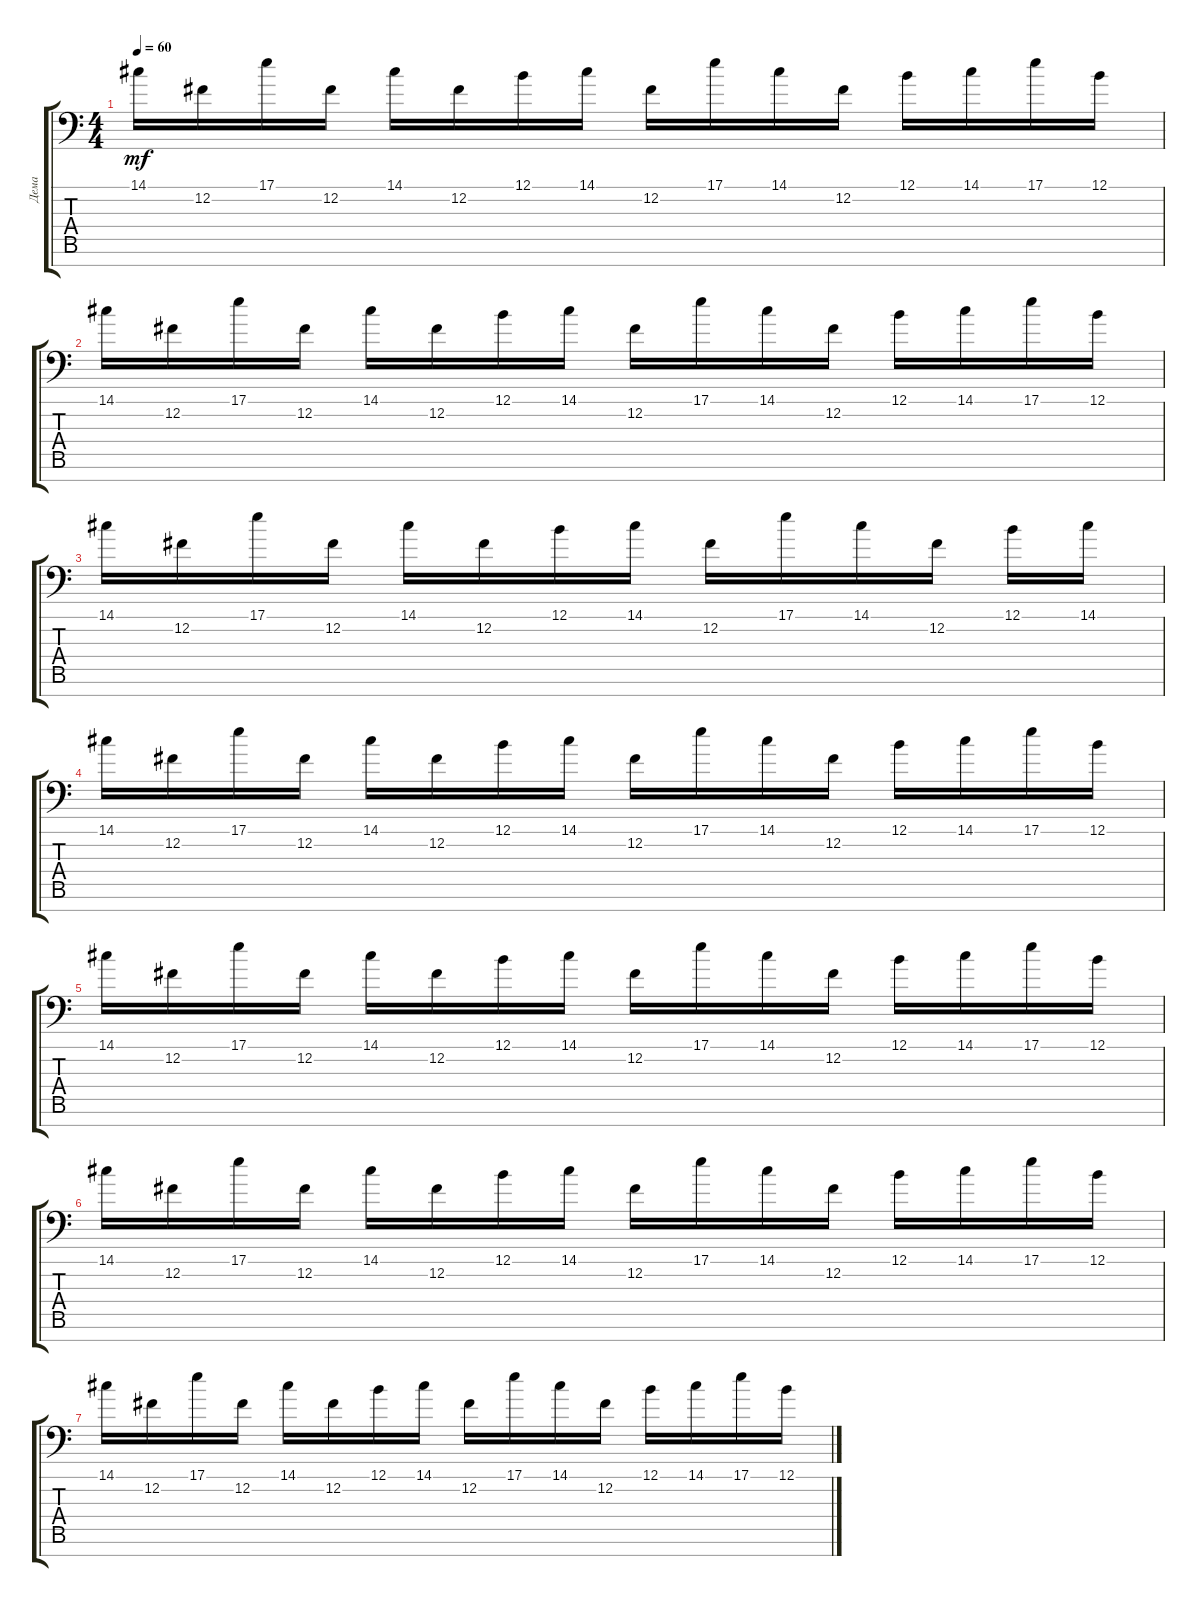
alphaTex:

\track ("Дема" "Дема") {instrument stringensemble1}
\staff {score tabs}
\tuning (B3 Gb3 D3 A2 E2 B1 Gb1) {hide}
\ts (4 4)
\tempo 60
\clef f4
\ks c
14.1.16{dy mf} 12.2.16 17.1.16 12.2.16 14.1.16 12.2.16 12.1.16 14.1.16 12.2.16 17.1.16 14.1.16 12.2.16 12.1.16 14.1.16 17.1.16 12.1.16 |
14.1.16 12.2.16 17.1.16 12.2.16 14.1.16 12.2.16 12.1.16 14.1.16 12.2.16 17.1.16 14.1.16 12.2.16 12.1.16 14.1.16 17.1.16 12.1.16 |
14.1.16 12.2.16 17.1.16 12.2.16 14.1.16 12.2.16 12.1.16 14.1.16 12.2.16 17.1.16 14.1.16 12.2.16 12.1.16 14.1.16 |
14.1.16 12.2.16 17.1.16 12.2.16 14.1.16 12.2.16 12.1.16 14.1.16 12.2.16 17.1.16 14.1.16 12.2.16 12.1.16 14.1.16 17.1.16 12.1.16 |
14.1.16 12.2.16 17.1.16 12.2.16 14.1.16 12.2.16 12.1.16 14.1.16 12.2.16 17.1.16 14.1.16 12.2.16 12.1.16 14.1.16 17.1.16 12.1.16 |
14.1.16 12.2.16 17.1.16 12.2.16 14.1.16 12.2.16 12.1.16 14.1.16 12.2.16 17.1.16 14.1.16 12.2.16 12.1.16 14.1.16 17.1.16 12.1.16 |
14.1.16 12.2.16 17.1.16 12.2.16 14.1.16 12.2.16 12.1.16 14.1.16 12.2.16 17.1.16 14.1.16 12.2.16 12.1.16 14.1.16 17.1.16 12.1.16
